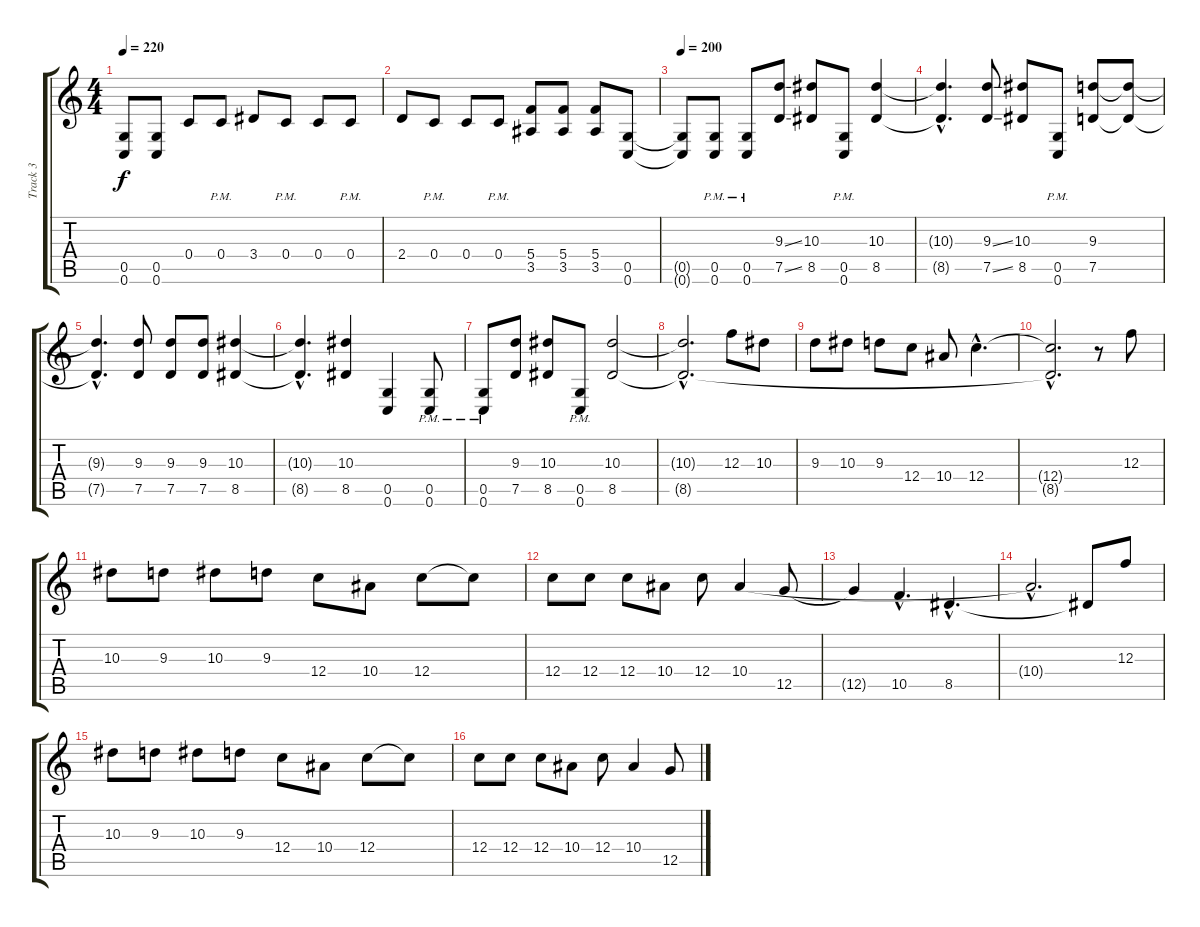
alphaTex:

\track ("Track 3" "Track 3") {instrument distortionguitar}
\staff {score tabs}
\tuning (D4 A3 F3 C3 G2 C2) {hide}
\ts (4 4)
\tempo 220
\clef g2
\ks c
(0.5{t} 0.6{t}).8{dy f} (0.5 0.6).8 0.4.8 0.4{pm}.8 3.4.8 0.4{pm}.8 0.4.8 0.4{pm}.8 |
2.4.8 0.4{pm}.8 0.4.8 0.4{pm}.8 (5.4 3.5).8 (5.4 3.5).8 (5.4 3.5).8 (0.5 0.6).8 |
\tempo 200
(0.5{t} 0.6{t}).8 (0.5{pm} 0.6{pm}).8 (0.5{pm} 0.6{pm}).8 (9.3{ss} 7.5{ss}).8 (10.3 8.5).8 (0.5{pm} 0.6{pm}).8 (10.3 8.5).4 |
(10.3{hac t} 8.5{hac t}).4{d} (9.3{ss} 7.5{ss}).8 (10.3 8.5).8 (0.5{pm} 0.6{pm}).8 (9.3 7.5).8 (9.3{t} 7.5{t}).8 |
(9.3{hac t} 7.5{hac t}).4{d} (9.3 7.5).8 (9.3 7.5).8 (9.3 7.5).8 (10.3 8.5).4 |
(10.3{hac t} 8.5{hac t}).4{d} (10.3 8.5).4 (0.5 0.6).4 (0.5{pm} 0.6{pm}).8 |
(0.5{pm} 0.6{pm}).8 (9.3 7.5).8 (10.3 8.5).8 (0.5{pm} 0.6{pm}).8 (10.3 8.5).2 |
(10.3{hac t} 8.5{hac t}).2{d} 12.3.8 10.3.8 |
9.3.8 10.3.8 9.3.8 12.4.8 10.4.8 12.4{hac}.4{d} |
(12.4{hac t} 8.5{hac t}).2{d} r.8 12.3.8 |
10.3.8 9.3.8 10.3.8 9.3.8 12.4.8 10.4.8 12.4.8 12.4{t}.8 |
12.4.8 12.4.8 12.4.8 10.4.8 12.4.8 10.4.4 12.5.8 |
12.5{t}.4 10.5{hac}.4{d} 8.5{hac}.4{d} |
10.4{hac t}.2{d} 8.5{t}.8 12.3.8 |
10.3.8 9.3.8 10.3.8 9.3.8 12.4.8 10.4.8 12.4.8 12.4{t}.8 |
12.4.8 12.4.8 12.4.8 10.4.8 12.4.8 10.4.4 12.5.8
